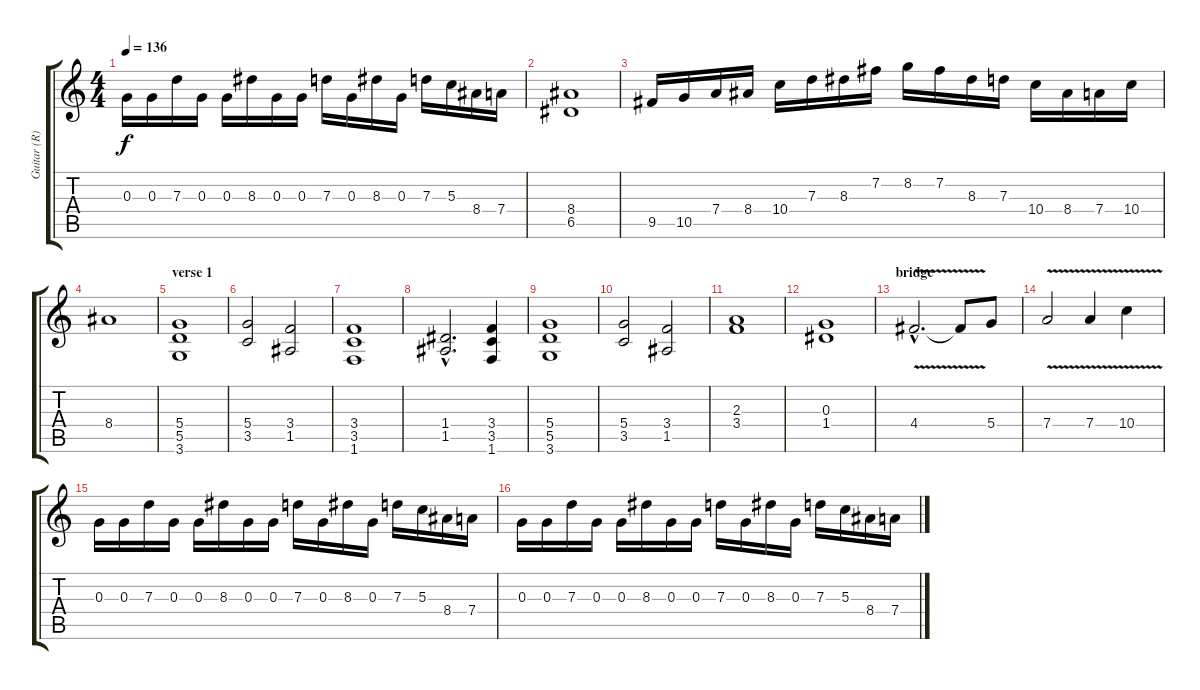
\track ("Guitar (R)" "Guitar (R)") {instrument distortionguitar}
\staff {score tabs}
\tuning (E4 B3 G3 D3 A2 E2) {hide}
\ts (4 4)
\tempo 136
\clef g2
\ks c
0.3.16{dy f} 0.3.16 7.3.16 0.3.16 0.3.16 8.3.16 0.3.16 0.3.16 7.3.16 0.3.16 8.3.16 0.3.16 7.3.16 5.3.16 8.4.16 7.4.16 |
(8.4 6.5).1 |
9.5.16 10.5.16 7.4.16 8.4.16 10.4.16 7.3.16 8.3.16 7.2.16 8.2.16 7.2.16 8.3.16 7.3.16 10.4.16 8.4.16 7.4.16 10.4.16 |
8.4.1 |
\section ("" "verse 1")
(5.4 5.5 3.6).1 |
(5.4 3.5).2 (3.4 1.5).2 |
(3.4 3.5 1.6).1 |
(1.4{hac} 1.5{hac}).2{d} (3.4 3.5 1.6).4 |
(5.4 5.5 3.6).1 |
(5.4 3.5).2 (3.4 1.5).2 |
(2.3 3.4).1 |
(0.3 1.4).1 |
\section ("" "bridge")
4.4{v hac}.2{d} 4.4{t}.8 5.4.8 |
7.4{v}.2 7.4{v}.4 10.4{v}.4 |
0.3.16 0.3.16 7.3.16 0.3.16 0.3.16 8.3.16 0.3.16 0.3.16 7.3.16 0.3.16 8.3.16 0.3.16 7.3.16 5.3.16 8.4.16 7.4.16 |
0.3.16 0.3.16 7.3.16 0.3.16 0.3.16 8.3.16 0.3.16 0.3.16 7.3.16 0.3.16 8.3.16 0.3.16 7.3.16 5.3.16 8.4.16 7.4.16
